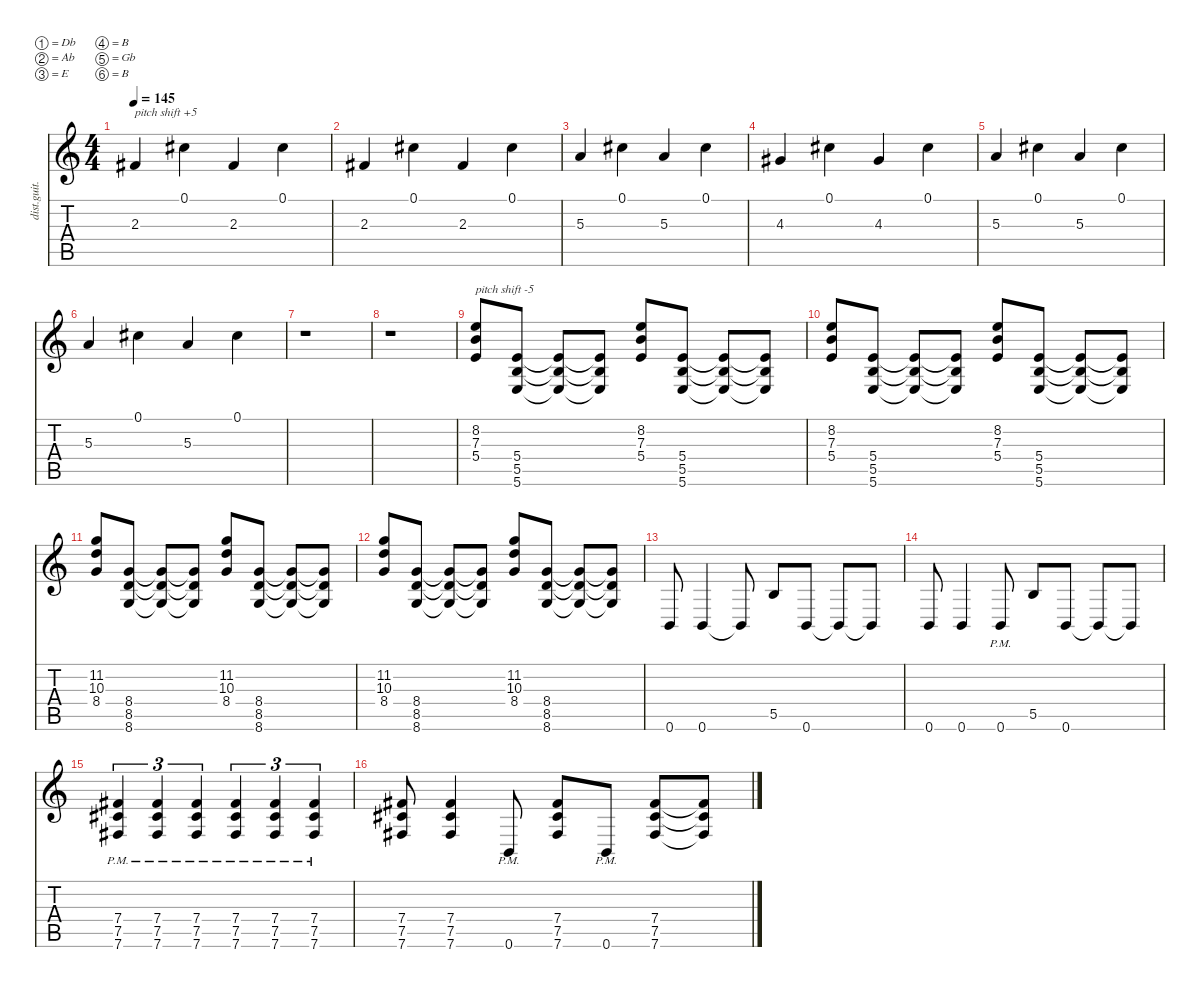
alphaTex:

\defaultSystemsLayout 4
\hideDynamics
\bracketExtendMode nobrackets
\otherSystemsTrackNameOrientation horizontal
\track ("Distortion Guitar" "dist.guit.") {instrument distortionguitar}
\staff {score tabs}
\tuning (Db4 Ab3 E3 B2 Gb2 B1)
\ts (4 4)
\tempo 145
\clef g2
\ks c
2.3{acc #}.4{txt "pitch shift +5" dy mf beam Up} 0.1{acc #}.4{beam Down} 2.3{acc #}.4{beam Up} 0.1{acc #}.4{beam Down} |
2.3{acc #}.4{beam Up} 0.1{acc #}.4{beam Down} 2.3{acc #}.4{beam Up} 0.1{acc #}.4{beam Down} |
5.3.4{beam Up} 0.1{acc #}.4{beam Down} 5.3.4{beam Up} 0.1{acc #}.4{beam Down} |
4.3{acc #}.4{beam Up} 0.1{acc #}.4{beam Down} 4.3{acc #}.4{beam Up} 0.1{acc #}.4{beam Down} |
5.3.4{beam Up} 0.1{acc #}.4{beam Down} 5.3.4{beam Up} 0.1{acc #}.4{beam Down} |
5.3.4{beam Up} 0.1{acc #}.4{beam Down} 5.3.4{beam Up} 0.1{acc #}.4{beam Down} |
r.1{beam Down} |
r.1{beam Down} |
(7.3 8.2 5.4).8{txt "pitch shift -5" beam Up} (5.6 5.5 5.4).8{beam Up} (5.6{t} 5.5{t} 5.4{t}).8{beam Up} (5.6{t} 5.5{t} 5.4{t}).8{beam Up} (8.2 7.3 5.4).8{beam Up} (5.4 5.5 5.6).8{beam Up} (5.4{t} 5.5{t} 5.6{t}).8{beam Up} (5.4{t} 5.5{t} 5.6{t}).8{beam Up} |
(7.3 8.2 5.4).8{beam Up} (5.6 5.5 5.4).8{beam Up} (5.6{t} 5.5{t} 5.4{t}).8{beam Up} (5.6{t} 5.5{t} 5.4{t}).8{beam Up} (8.2 7.3 5.4).8{beam Up} (5.4 5.5 5.6).8{beam Up} (5.4{t} 5.5{t} 5.6{t}).8{beam Up} (5.4{t} 5.5{t} 5.6{t}).8{beam Up} |
(10.3 11.2 8.4).8{beam Up} (8.6 8.5 8.4).8{beam Up} (8.6{t} 8.5{t} 8.4{t}).8{beam Up} (8.6{t} 8.5{t} 8.4{t}).8{beam Up} (11.2 10.3 8.4).8{beam Up} (8.4 8.5 8.6).8{beam Up} (8.4{t} 8.5{t} 8.6{t}).8{beam Up} (8.4{t} 8.5{t} 8.6{t}).8{beam Up} |
(10.3 11.2 8.4).8{beam Up} (8.6 8.5 8.4).8{beam Up} (8.6{t} 8.5{t} 8.4{t}).8{beam Up} (8.6{t} 8.5{t} 8.4{t}).8{beam Up} (11.2 10.3 8.4).8{beam Up} (8.4 8.5 8.6).8{beam Up} (8.4{t} 8.5{t} 8.6{t}).8{beam Up} (8.4{t} 8.5{t} 8.6{t}).8{beam Up} |
0.6.8{beam Up} 0.6.4{beam Up} 0.6{t}.8{beam Up} 5.5.8{beam Up} 0.6.8{beam Up} 0.6{t}.8{beam Up} 0.6{t}.8{beam Up} |
0.6.8{beam Up} 0.6.4{beam Up} 0.6{pm}.8{beam Up} 5.5.8{beam Up} 0.6.8{beam Up} 0.6{t}.8{beam Up} 0.6{t}.8{beam Up} |
(7.6{pm acc #} 7.5{pm acc #} 7.4{pm acc #}).4{tu (3 2) beam Up} (7.6{pm acc #} 7.4{pm acc #} 7.5{pm acc #}).4{tu (3 2) beam Up} (7.6{pm acc #} 7.5{pm acc #} 7.4{pm acc #}).4{tu (3 2) beam Up} (7.6{pm acc #} 7.4{pm acc #} 7.5{pm acc #}).4{tu (3 2) beam Up} (7.6{pm acc #} 7.5{pm acc #} 7.4{pm acc #}).4{tu (3 2) beam Up} (7.6{pm acc #} 7.4{pm acc #} 7.5{pm acc #}).4{tu (3 2) beam Up} |
(7.6{acc #} 7.5{acc #} 7.4{acc #}).8{beam Up} (7.4{acc #} 7.5{acc #} 7.6{acc #}).4{beam Up} 0.6{pm}.8{beam Up} (7.6{acc #} 7.5{acc #} 7.4{acc #}).8{beam Up} 0.6{pm}.8{beam Up} (7.6{acc #} 7.5{acc #} 7.4{acc #}).8{beam Up} (7.6{t acc #} 7.5{t acc #} 7.4{t acc #}).8{beam Up}
